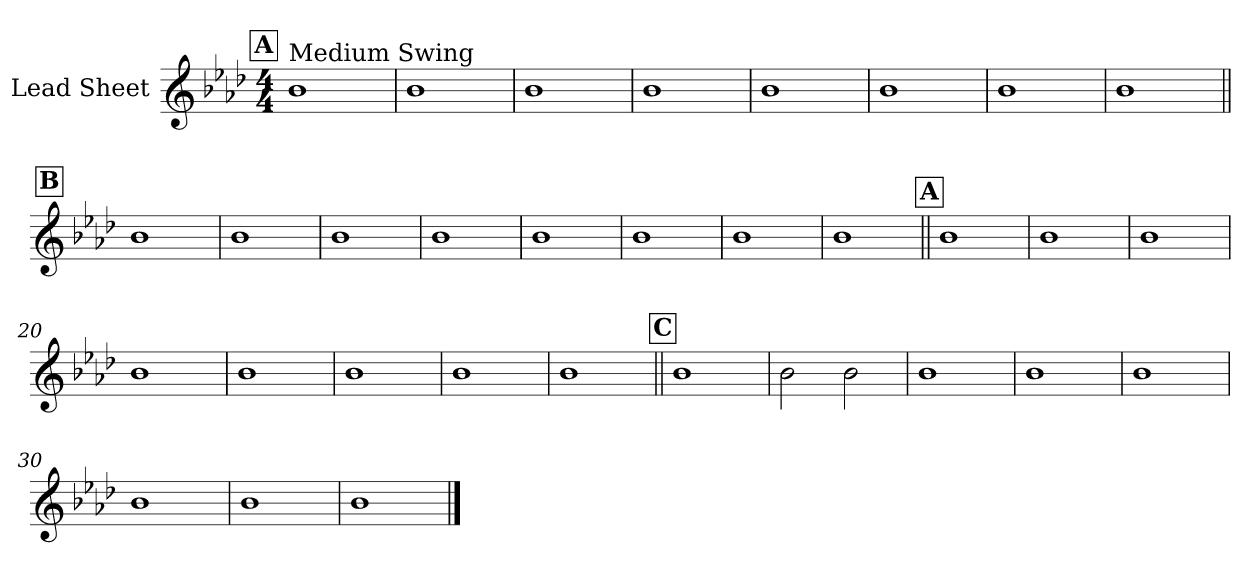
**kern
*part1
*staff1
*I"Lead Sheet
*clefG2
*k[b-e-a-d-]
*A-:
*M4/4
!!LO:REH:place=s1:a:fs=14:t=A
=1
!LO:TX:a:t=Medium Swing
1b-
=2
1b-
=3
1b-
=4
1b-
!!LO:LB:g=z
=5
1b-
=6
1b-
=7
1b-
=8
1b-
!!LO:LB:g=z
!!LO:REH:place=s1:a:fs=14:t=B
=9||
1b-
=10
1b-
=11
1b-
=12
1b-
!!LO:LB:g=z
=13
1b-
=14
1b-
=15
1b-
=16
1b-
!!LO:LB:g=z
!!LO:REH:place=s1:a:fs=14:t=A
=17||
1b-
=18
1b-
=19
1b-
=20
1b-
!!LO:LB:g=z
=21
1b-
=22
1b-
=23
1b-
=24
1b-
!!LO:LB:g=z
!!LO:REH:place=s1:a:fs=14:t=C
=25||
1b-
=26
2b-\
2b-\
=27
1b-
=28
1b-
!!LO:LB:g=z
=29
1b-
=30
1b-
=31
1b-
=32
1b-
==
*-
